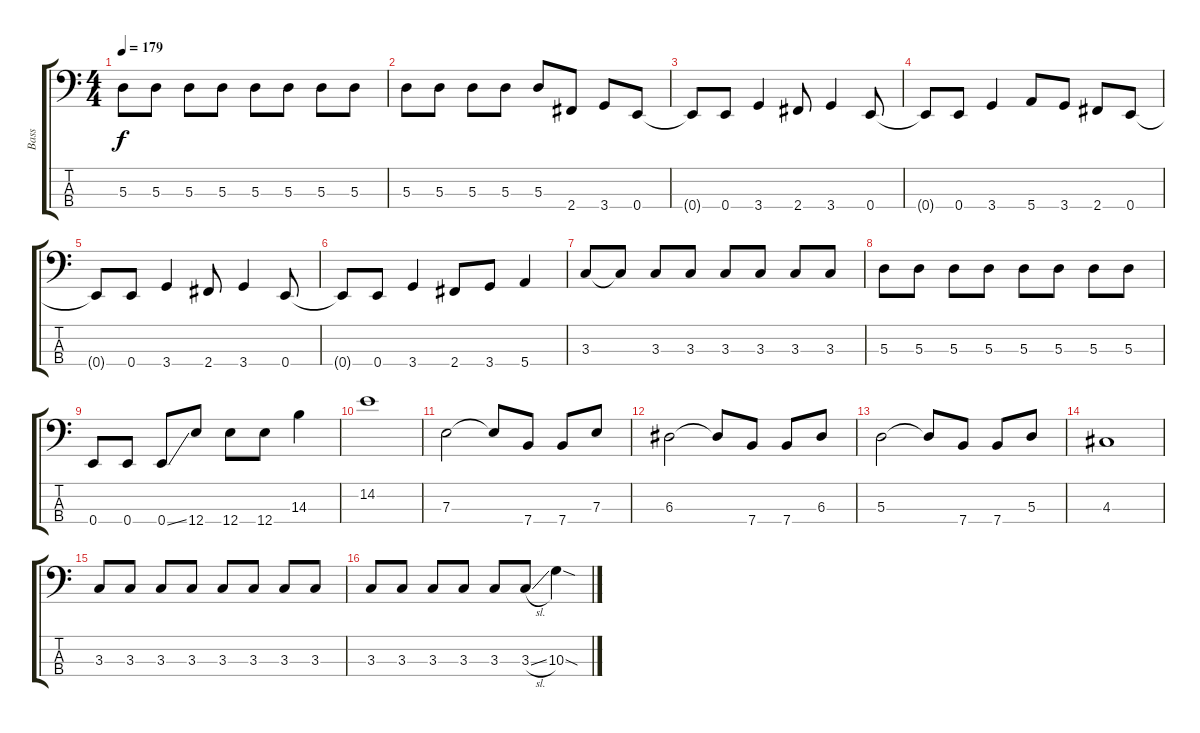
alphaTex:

\track ("Bass" "Bass") {instrument electricbasspick}
\staff {score tabs}
\tuning (G2 D2 A1 E1) {hide}
\ts (4 4)
\tempo 179
\clef f4
\ks c
5.3{t}.8{dy f} 5.3.8 5.3.8 5.3.8 5.3.8 5.3.8 5.3.8 5.3.8 |
5.3.8 5.3.8 5.3.8 5.3.8 5.3.8 2.4.8 3.4.8 0.4.8 |
0.4{t}.8 0.4.8 3.4.4 2.4.8 3.4.4 0.4.8 |
0.4{t}.8 0.4.8 3.4.4 5.4.8 3.4.8 2.4.8 0.4.8 |
0.4{t}.8 0.4.8 3.4.4 2.4.8 3.4.4 0.4.8 |
0.4{t}.8 0.4.8 3.4.4 2.4.8 3.4.8 5.4.4 |
3.3.8 3.3{t}.8 3.3.8 3.3.8 3.3.8 3.3.8 3.3.8 3.3.8 |
5.3.8 5.3.8 5.3.8 5.3.8 5.3.8 5.3.8 5.3.8 5.3.8 |
0.4.8 0.4.8 0.4{ss}.8 12.4.8 12.4.8 12.4.8 14.3.4 |
14.2.1 |
7.3.2 7.3{t}.8 7.4.8 7.4.8 7.3.8 |
6.3.2 6.3{t}.8 7.4.8 7.4.8 6.3.8 |
5.3.2 5.3{t}.8 7.4.8 7.4.8 5.3.8 |
4.3.1 |
3.3.8 3.3.8 3.3.8 3.3.8 3.3.8 3.3.8 3.3.8 3.3.8 |
3.3.8 3.3.8 3.3.8 3.3.8 3.3.8 3.3{sl}.8 10.3{sod}.4
